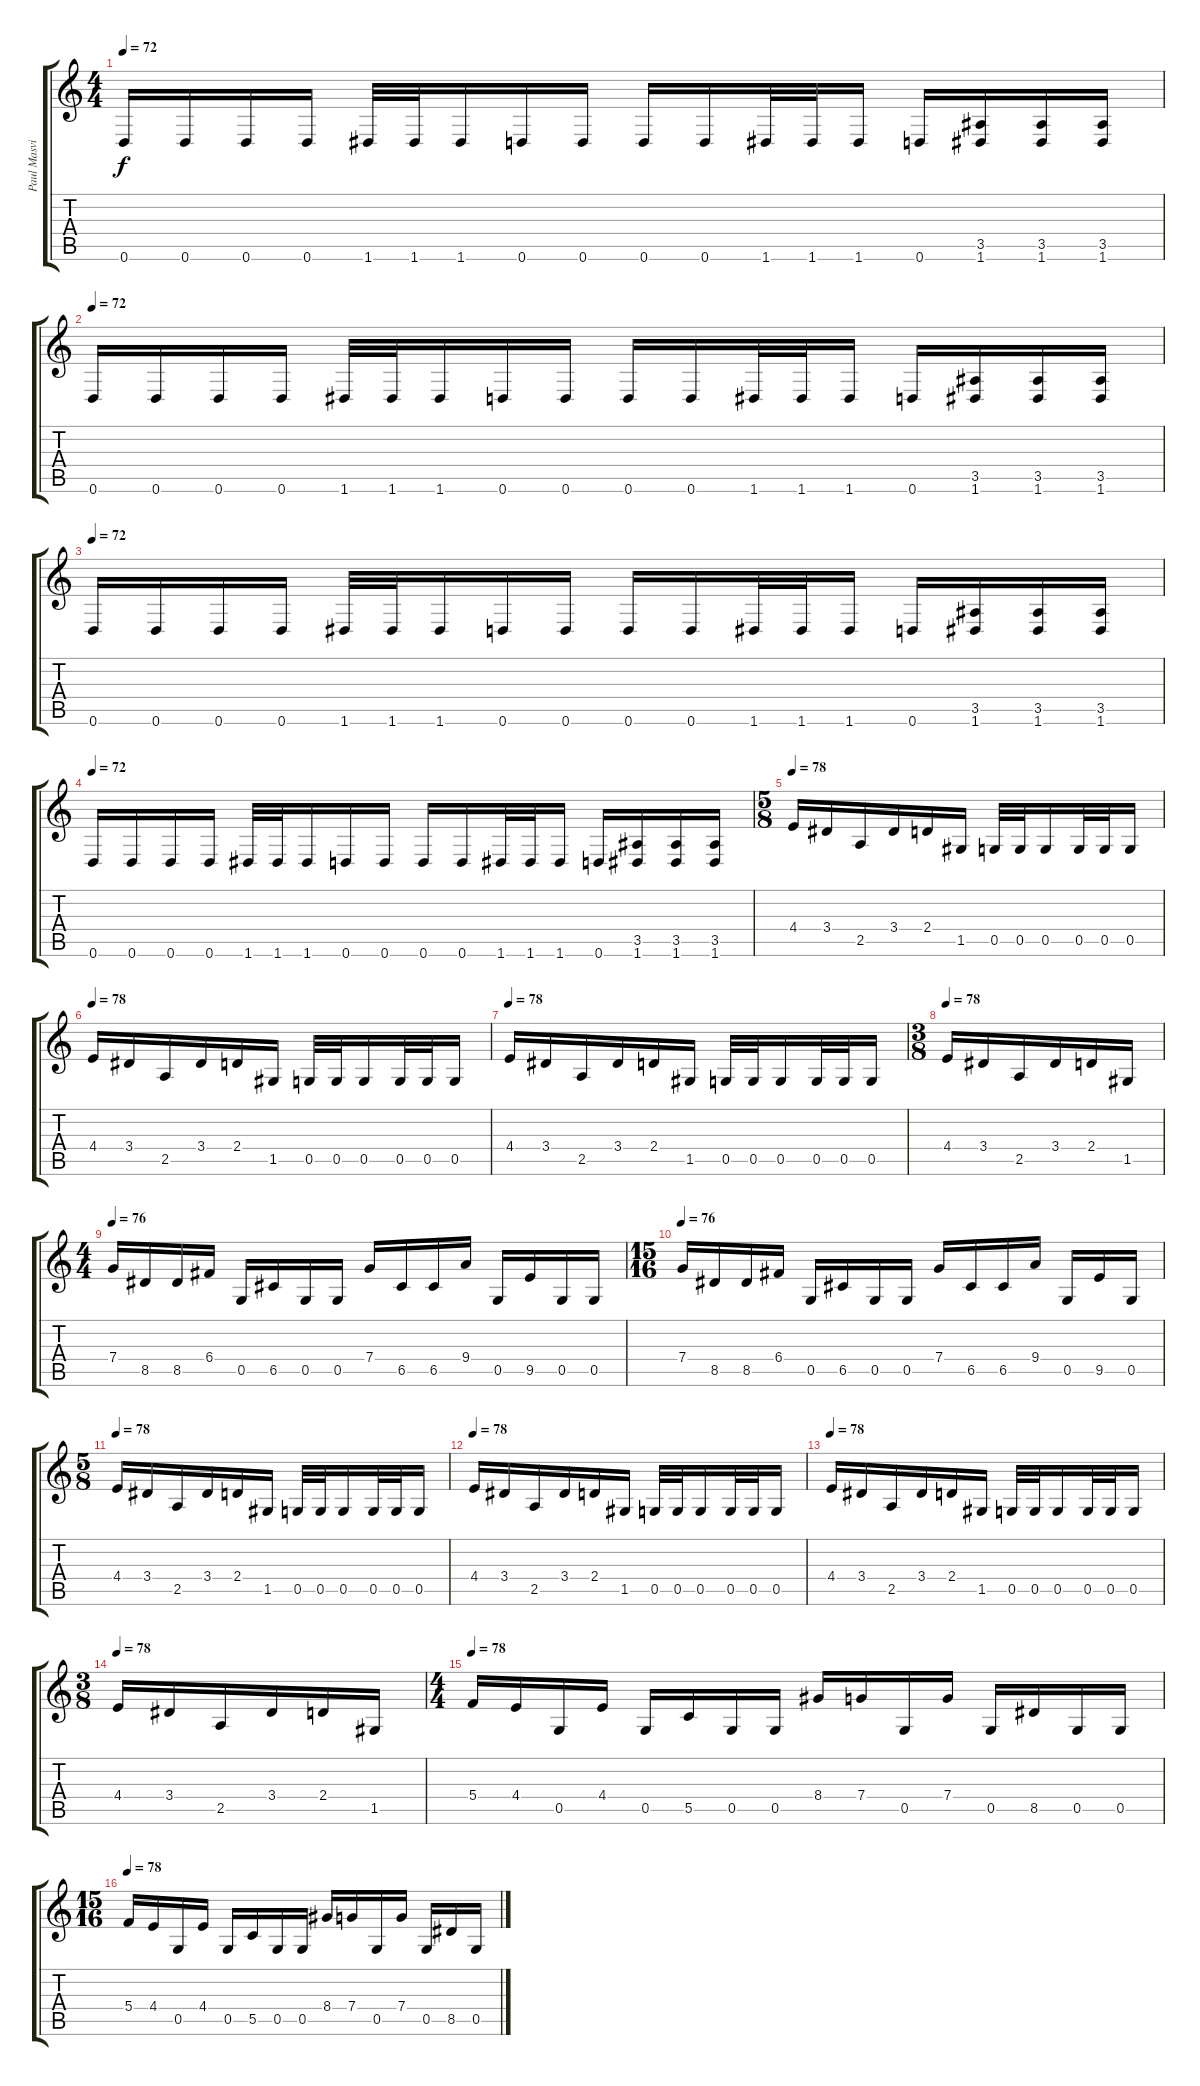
\track ("Paul Masvidal" "Paul Masvi") {instrument distortionguitar}
\staff {score tabs}
\tuning (D4 A3 F3 C3 G2 D2) {hide}
\ts (4 4)
\tempo 72
\clef g2
\ks c
0.6.16{dy f} 0.6.16 0.6.16 0.6.16 1.6.32 1.6.32 1.6.16 0.6.16 0.6.16 0.6.16 0.6.16 1.6.32 1.6.32 1.6.16 0.6.16 (3.5 1.6).16 (3.5 1.6).16 (3.5 1.6).16 |
\tempo 72
0.6.16 0.6.16 0.6.16 0.6.16 1.6.32 1.6.32 1.6.16 0.6.16 0.6.16 0.6.16 0.6.16 1.6.32 1.6.32 1.6.16 0.6.16 (3.5 1.6).16 (3.5 1.6).16 (3.5 1.6).16 |
\tempo 72
0.6.16 0.6.16 0.6.16 0.6.16 1.6.32 1.6.32 1.6.16 0.6.16 0.6.16 0.6.16 0.6.16 1.6.32 1.6.32 1.6.16 0.6.16 (3.5 1.6).16 (3.5 1.6).16 (3.5 1.6).16 |
\tempo 72
0.6.16 0.6.16 0.6.16 0.6.16 1.6.32 1.6.32 1.6.16 0.6.16 0.6.16 0.6.16 0.6.16 1.6.32 1.6.32 1.6.16 0.6.16 (3.5 1.6).16 (3.5 1.6).16 (3.5 1.6).16 |
\ts (5 8)
\tempo 78
4.4.16 3.4.16 2.5.16 3.4.16 2.4.16 1.5.16 0.5.32 0.5.32 0.5.16 0.5.32 0.5.32 0.5.16 |
\tempo 78
4.4.16 3.4.16 2.5.16 3.4.16 2.4.16 1.5.16 0.5.32 0.5.32 0.5.16 0.5.32 0.5.32 0.5.16 |
\tempo 78
4.4.16 3.4.16 2.5.16 3.4.16 2.4.16 1.5.16 0.5.32 0.5.32 0.5.16 0.5.32 0.5.32 0.5.16 |
\ts (3 8)
\tempo 78
4.4.16 3.4.16 2.5.16 3.4.16 2.4.16 1.5.16 |
\ts (4 4)
\tempo 76
7.4.16 8.5.16 8.5.16 6.4.16 0.5.16 6.5.16 0.5.16 0.5.16 7.4.16 6.5.16 6.5.16 9.4.16 0.5.16 9.5.16 0.5.16 0.5.16 |
\ts (15 16)
\tempo 76
7.4.16 8.5.16 8.5.16 6.4.16 0.5.16 6.5.16 0.5.16 0.5.16 7.4.16 6.5.16 6.5.16 9.4.16 0.5.16 9.5.16 0.5.16 |
\ts (5 8)
\tempo 78
4.4.16 3.4.16 2.5.16 3.4.16 2.4.16 1.5.16 0.5.32 0.5.32 0.5.16 0.5.32 0.5.32 0.5.16 |
\tempo 78
4.4.16 3.4.16 2.5.16 3.4.16 2.4.16 1.5.16 0.5.32 0.5.32 0.5.16 0.5.32 0.5.32 0.5.16 |
\tempo 78
4.4.16 3.4.16 2.5.16 3.4.16 2.4.16 1.5.16 0.5.32 0.5.32 0.5.16 0.5.32 0.5.32 0.5.16 |
\ts (3 8)
\tempo 78
4.4.16 3.4.16 2.5.16 3.4.16 2.4.16 1.5.16 |
\ts (4 4)
\tempo 78
5.4.16 4.4.16 0.5.16 4.4.16 0.5.16 5.5.16 0.5.16 0.5.16 8.4.16 7.4.16 0.5.16 7.4.16 0.5.16 8.5.16 0.5.16 0.5.16 |
\ts (15 16)
\tempo 78
5.4.16 4.4.16 0.5.16 4.4.16 0.5.16 5.5.16 0.5.16 0.5.16 8.4.16 7.4.16 0.5.16 7.4.16 0.5.16 8.5.16 0.5.16
